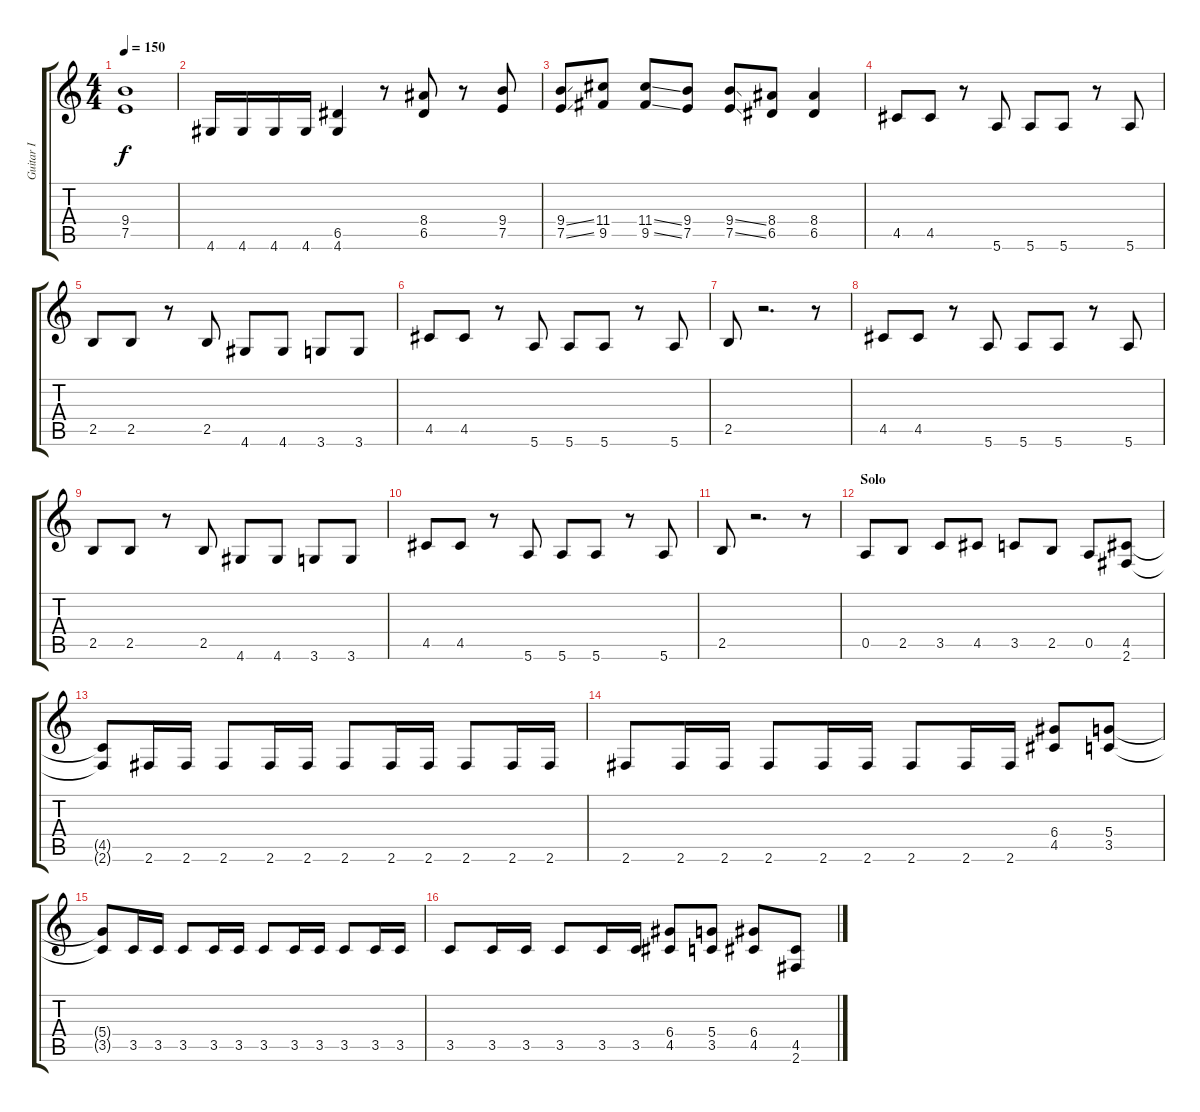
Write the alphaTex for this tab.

\track ("Guitar I" "Guitar I") {instrument distortionguitar}
\staff {score tabs}
\tuning (E4 B3 G3 D3 A2 E2) {hide}
\ts (4 4)
\tempo 150
\clef g2
\ks c
(9.4 7.5).1{dy f} |
4.6.16 4.6.16 4.6.16 4.6.16 (6.5 4.6).4 r.8 (8.4 6.5).8 r.8 (9.4 7.5).8 |
(9.4{ss} 7.5{ss}).8 (11.4 9.5).8 (11.4{ss} 9.5{ss}).8 (9.4 7.5).8 (9.4{ss} 7.5{ss}).8 (8.4 6.5).8 (8.4 6.5).4 |
4.5.8 4.5.8 r.8 5.6.8 5.6.8 5.6.8 r.8 5.6.8 |
2.5.8 2.5.8 r.8 2.5.8 4.6.8 4.6.8 3.6.8 3.6.8 |
4.5.8 4.5.8 r.8 5.6.8 5.6.8 5.6.8 r.8 5.6.8 |
2.5.8 r.2{d} r.8 |
4.5.8 4.5.8 r.8 5.6.8 5.6.8 5.6.8 r.8 5.6.8 |
2.5.8 2.5.8 r.8 2.5.8 4.6.8 4.6.8 3.6.8 3.6.8 |
4.5.8 4.5.8 r.8 5.6.8 5.6.8 5.6.8 r.8 5.6.8 |
2.5.8 r.2{d} r.8 |
\section ("" "Solo")
0.5.8 2.5.8 3.5.8 4.5.8 3.5.8 2.5.8 0.5.8 (4.5 2.6).8 |
(4.5{t} 2.6{t}).8 2.6.16 2.6.16 2.6.8 2.6.16 2.6.16 2.6.8 2.6.16 2.6.16 2.6.8 2.6.16 2.6.16 |
2.6.8 2.6.16 2.6.16 2.6.8 2.6.16 2.6.16 2.6.8 2.6.16 2.6.16 (6.4 4.5).8 (5.4 3.5).8 |
(5.4{t} 3.5{t}).8 3.5.16 3.5.16 3.5.8 3.5.16 3.5.16 3.5.8 3.5.16 3.5.16 3.5.8 3.5.16 3.5.16 |
3.5.8 3.5.16 3.5.16 3.5.8 3.5.16 3.5.16 (6.4 4.5).8 (5.4 3.5).8 (6.4 4.5).8 (4.5 2.6).8
